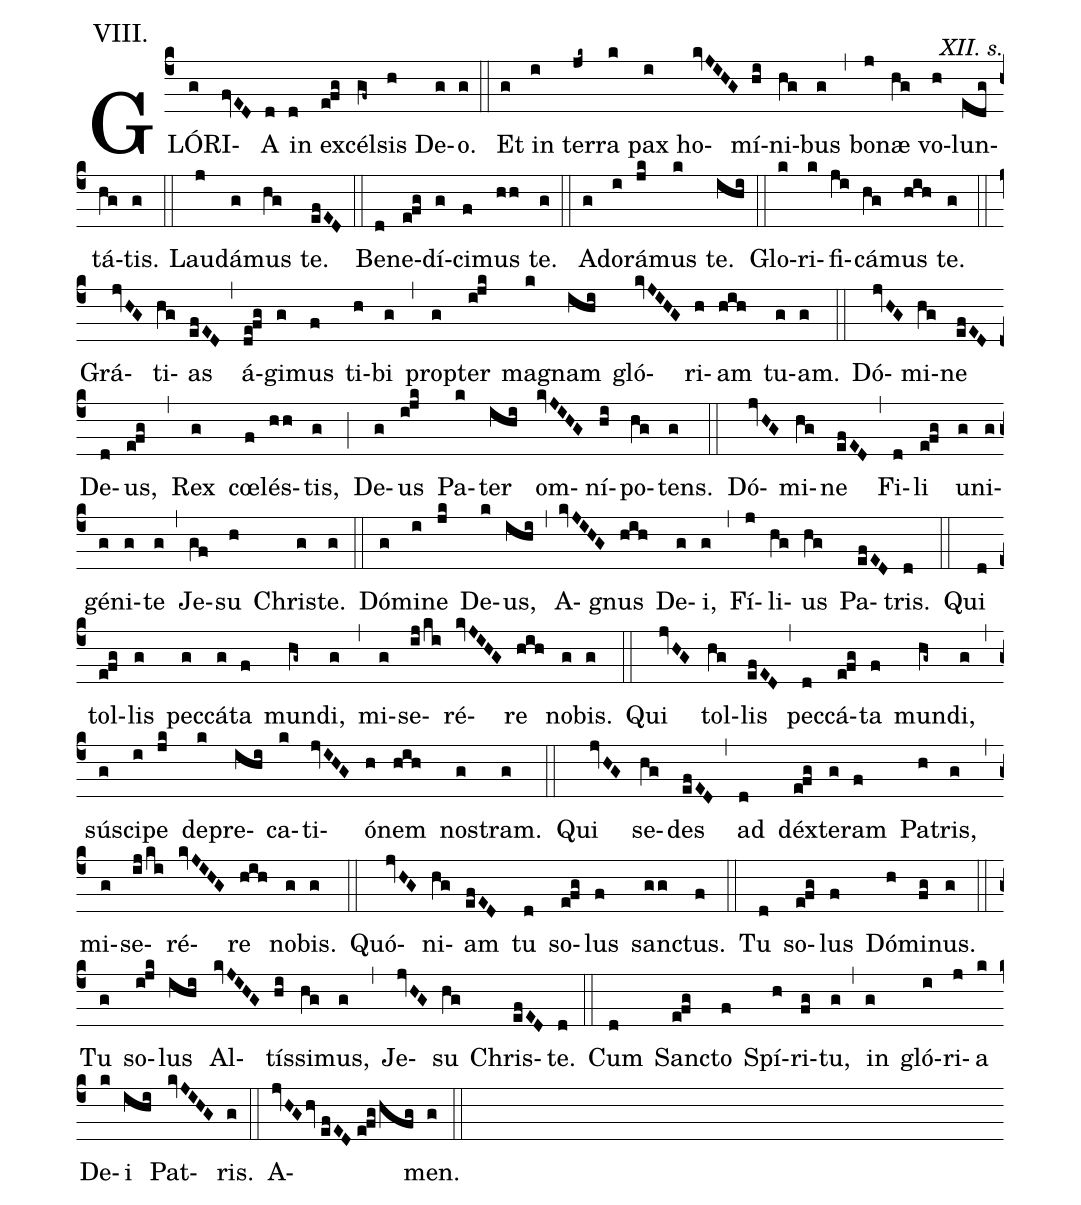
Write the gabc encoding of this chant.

annotation:VIII.;
commentary:XII. s.;
office-part:Kyriale;
%%
(c4) GLÓ(g)RI(fvED)A(d) in(d) ex(e!fg)cél(gf~)sis(h) De(g)o.(g) (::) Et(g) in(i) ter(jk~)ra(k) pax(i) ho(kvJIHG)mí(hi)ni(hg)bus(g) (,) bo(j)næ(hg) vo(h)lun(edg)tá(hg)tis.(g) (::) Lau(j)dá(g)mus(hg) te.(efED) (::) Be(d)ne(e!fg)dí(g)ci(f)mus(hh) te.(g) (::) A(g)do(i)rá(jk)mus(k) te.(ihi) (::) Glo(k)ri(k)fi(ji)cá(hg)mus(hih) te.(g) (::) Grá(jvHG)ti(hg)as(efED) (,) á(de!fg)gi(g)mus(f) ti(h)bi(g) (,) prop(g)ter(i!jk) ma(k)gnam(ihi) gló(kvJIHG)ri(h)am(hih) tu(g)am.(g) (::) Dó(jvHG)mi(hg)ne(efED) De(d)us,(e!fg) (,) Rex(g) cœ(f)lés(hh)tis,(g) (;) De(g)us(i!jk) Pa(k)ter(ihi) om(kvJIHG)ní(hi)po(hg)tens.(g) (::) Dó(jvHG)mi(hg)ne(efED) (,) Fi(d)li(e!fg) u(g)ni(g)gé(g)ni(g)te(g) (,) Je(gf)su(h) Chris(g)te.(g) (::) Dó(g)mi(i)ne(jk) De(k)us,(ihi) (,) A(kvJIHG)gnus(hih) De(g)i,(g) (,) Fí(j)li(hg)us(hg) Pa(efED)tris.(d) (::) Qui(d) tol(e!fg)lis(g) pec(g)cá(g)ta(f) mun(hg~)di,(g) (,) mi(g)se(ij/ki)ré(kvJIHG)re(hih) no(g)bis.(g) (::) Qui(jvHG) tol(hg)lis(efED) (,) pec(d)cá(e!fg)ta(f) mun(hg~)di,(g) (,) sú(g)sci(i)pe(jk) de(k)pre(ihi)ca(k)ti(jvIHG)ó(h)nem(hih) nos(g)tram.(g) (::) Qui(jvHG) se(hg)des(efED) (,) ad(d) déx(e!fg)te(g)ram(f) Pa(h)tris,(g) (,) mi(g)se(ij/ki)ré(kvJIHG)re(hih) no(g)bis.(g) (::) Quó(jvHG)ni(hg)am(efED) tu(d) so(e!fg)lus(f) san(gg)ctus.(f) (::) Tu(d) so(e!fg)lus(f) Dó(h)mi(fg)nus.(g) (::) Tu(g) so(i!jk)lus(ihi) Al(kvJIHG)tís(hi)si(hg)mus,(g) (,) Je(jvHG)su(hg) Chris(efED)te.(d) (::) Cum(d) San(e!fg)cto(f) Spí(h)ri(fg)tu,(g) (,) in(g) gló(i)ri(j)a(k) De(k)i(ihi) Pat(kvJIHG)ris.(g) (::) A(jvHGhv//efED//e!fg/hfg)men.(g) (::)
